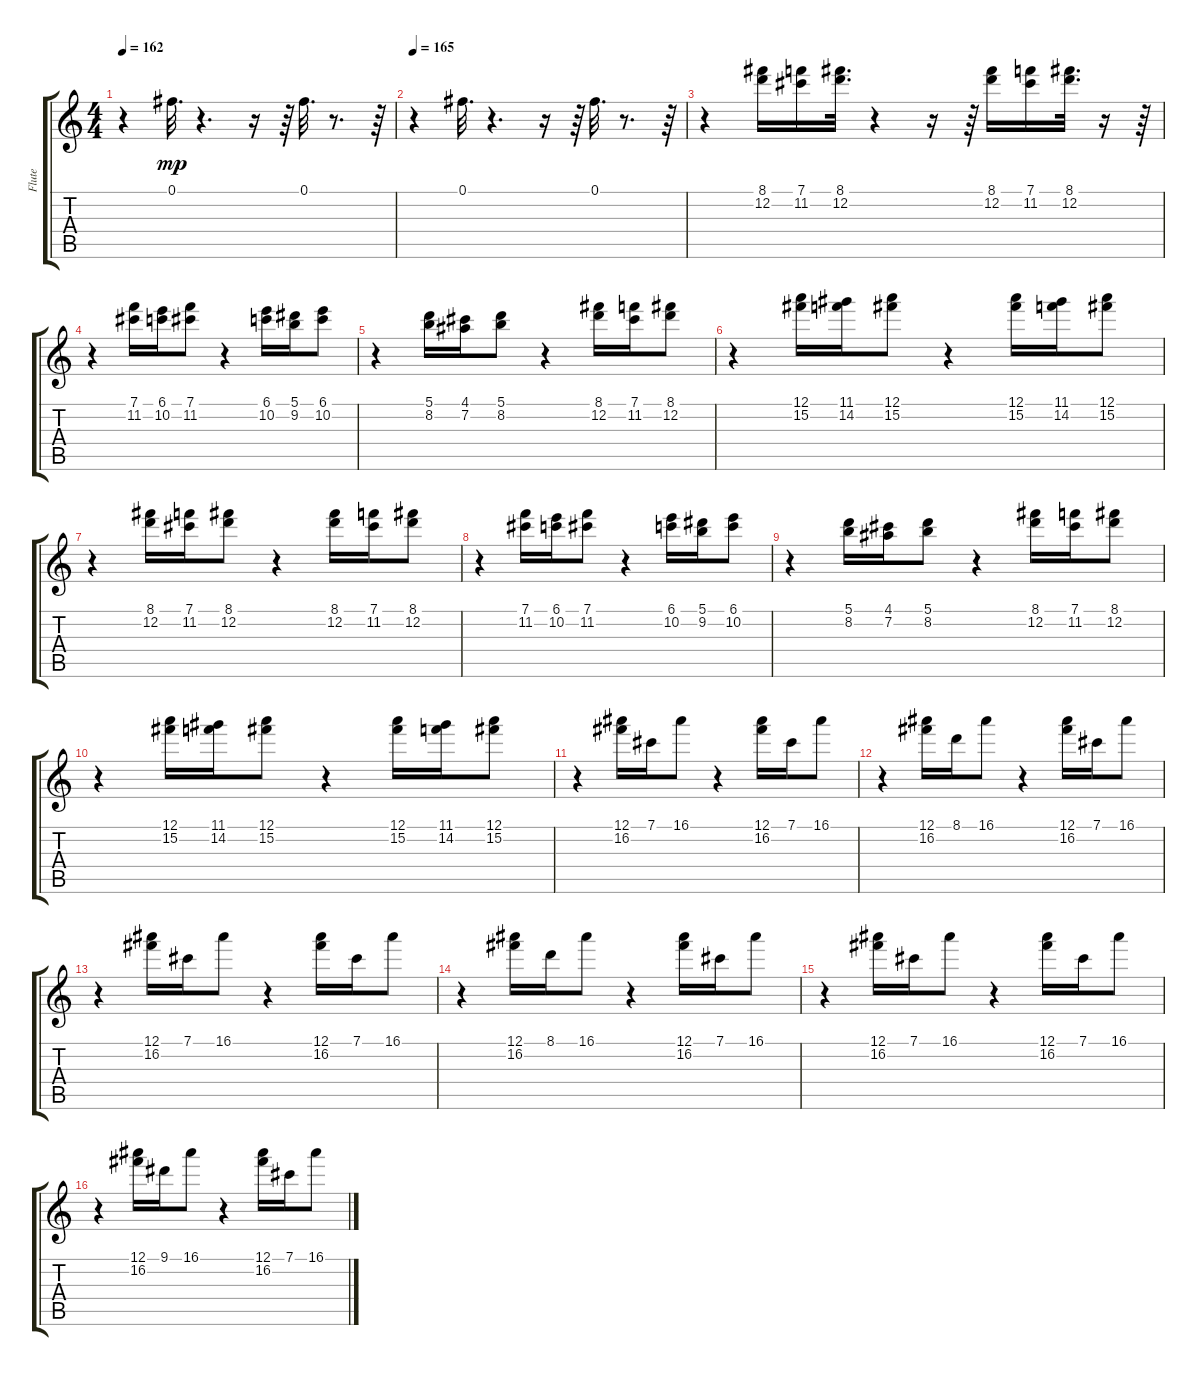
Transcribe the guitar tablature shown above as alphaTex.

\track ("Flute" "Flute") {instrument flute}
\staff {score tabs}
\tuning (Gb5 Gb5 Gb5 Gb5 Gb5 Gb5) {hide}
\ts (4 4)
\tempo 162
\clef g2
\ks c
r.4{dy mp} 0.1.32{d} r.4{d} r.16 r.64 0.1.32{d} r.8{d} r.64 |
\tempo 165
r.4 0.1.32{d} r.4{d} r.16 r.64 0.1.32{d} r.8{d} r.64 |
r.4 (8.1 12.2).16 (7.1 11.2).16 (8.1 12.2).32{d} r.4 r.16 r.64 (8.1 12.2).16 (7.1 11.2).16 (8.1 12.2).32{d} r.16 r.64 |
r.4 (7.1 11.2).16 (6.1 10.2).16 (7.1 11.2).8 r.4 (6.1 10.2).16 (5.1 9.2).16 (6.1 10.2).8 |
r.4 (5.1 8.2).16 (4.1 7.2).16 (5.1 8.2).8 r.4 (8.1 12.2).16 (7.1 11.2).16 (8.1 12.2).8 |
r.4 (12.1 15.2).16 (11.1 14.2).16 (12.1 15.2).8 r.4 (12.1 15.2).16 (11.1 14.2).16 (12.1 15.2).8 |
r.4 (8.1 12.2).16 (7.1 11.2).16 (8.1 12.2).8 r.4 (8.1 12.2).16 (7.1 11.2).16 (8.1 12.2).8 |
r.4 (7.1 11.2).16 (6.1 10.2).16 (7.1 11.2).8 r.4 (6.1 10.2).16 (5.1 9.2).16 (6.1 10.2).8 |
r.4 (5.1 8.2).16 (4.1 7.2).16 (5.1 8.2).8 r.4 (8.1 12.2).16 (7.1 11.2).16 (8.1 12.2).8 |
r.4 (12.1 15.2).16 (11.1 14.2).16 (12.1 15.2).8 r.4 (12.1 15.2).16 (11.1 14.2).16 (12.1 15.2).8 |
r.4 (12.1 16.2).16 7.1.16 16.1.8 r.4 (12.1 16.2).16 7.1.16 16.1.8 |
r.4 (12.1 16.2).16 8.1.16 16.1.8 r.4 (12.1 16.2).16 7.1.16 16.1.8 |
r.4 (12.1 16.2).16 7.1.16 16.1.8 r.4 (12.1 16.2).16 7.1.16 16.1.8 |
r.4 (12.1 16.2).16 8.1.16 16.1.8 r.4 (12.1 16.2).16 7.1.16 16.1.8 |
r.4 (12.1 16.2).16 7.1.16 16.1.8 r.4 (12.1 16.2).16 7.1.16 16.1.8 |
r.4 (12.1 16.2).16 9.1.16 16.1.8 r.4 (12.1 16.2).16 7.1.16 16.1.8
